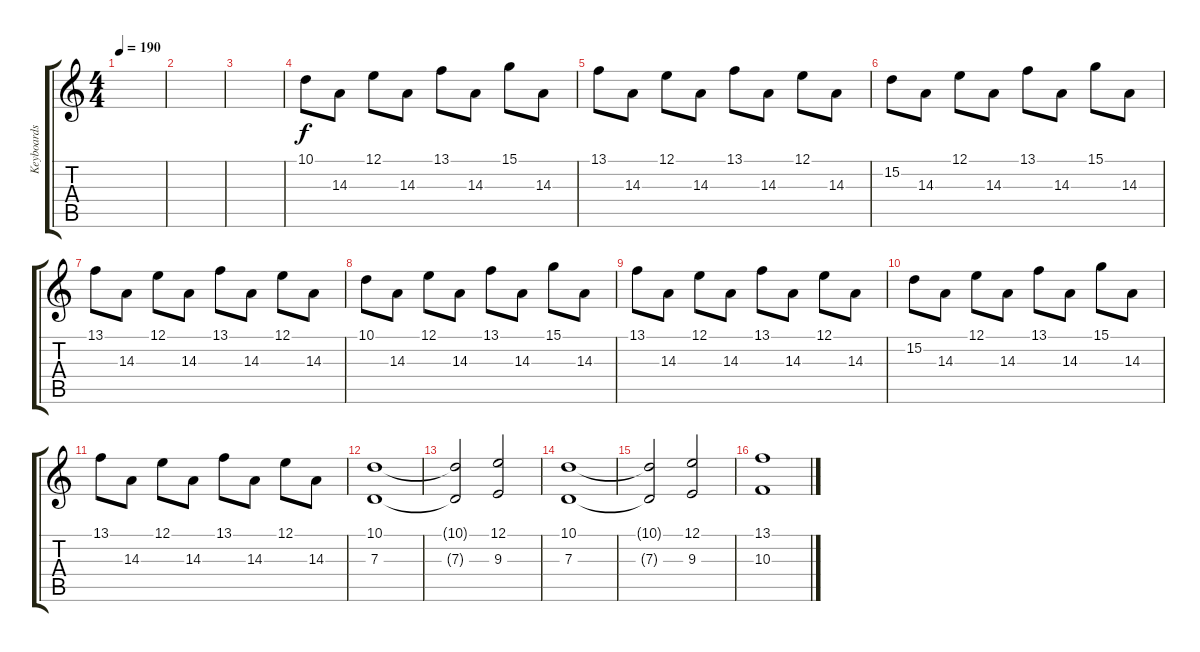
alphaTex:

\track ("Keyboards" "Keyboards") {instrument pad3polysynth}
\staff {score tabs}
\tuning (E4 B3 G3 D3 A2 D2) {hide}
\ts (4 4)
\tempo 190
\clef g2
\ks c
|
|
|
10.1.8 14.3.8 12.1.8 14.3.8 13.1.8 14.3.8 15.1.8 14.3.8 |
13.1.8 14.3.8 12.1.8 14.3.8 13.1.8 14.3.8 12.1.8 14.3.8 |
15.2.8 14.3.8 12.1.8 14.3.8 13.1.8 14.3.8 15.1.8 14.3.8 |
13.1.8 14.3.8 12.1.8 14.3.8 13.1.8 14.3.8 12.1.8 14.3.8 |
10.1.8 14.3.8 12.1.8 14.3.8 13.1.8 14.3.8 15.1.8 14.3.8 |
13.1.8 14.3.8 12.1.8 14.3.8 13.1.8 14.3.8 12.1.8 14.3.8 |
15.2.8 14.3.8 12.1.8 14.3.8 13.1.8 14.3.8 15.1.8 14.3.8 |
13.1.8 14.3.8 12.1.8 14.3.8 13.1.8 14.3.8 12.1.8 14.3.8 |
(10.1 7.3).1{volume 7} |
(10.1{t} 7.3{t}).2 (12.1 9.3).2 |
(10.1 7.3).1 |
(10.1{t} 7.3{t}).2 (12.1 9.3).2 |
(13.1 10.3).1
